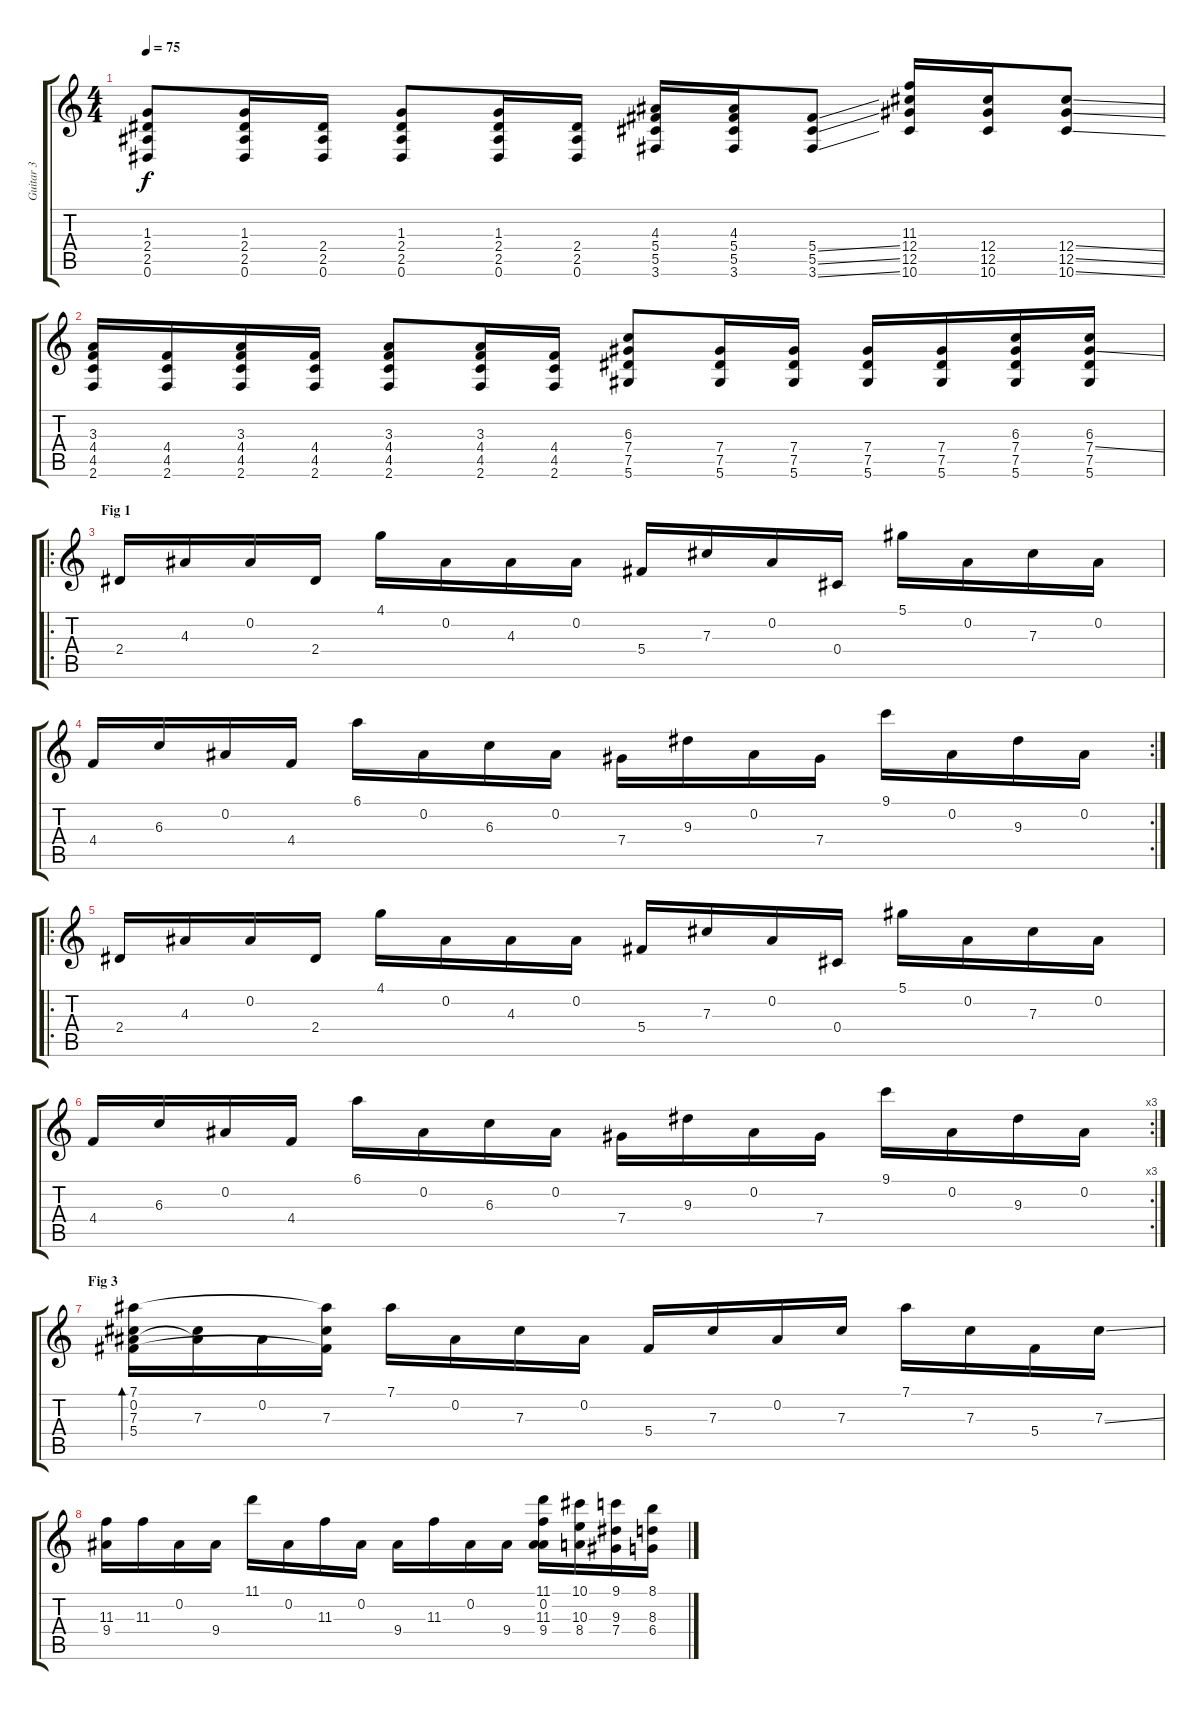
\track ("Guitar 3" "Guitar 3") {instrument overdrivenguitar}
\staff {score tabs}
\tuning (Eb4 Bb3 Gb3 Db3 Ab2 Eb2) {hide}
\ts (4 4)
\tempo 75
\clef g2
\ks c
(1.3 2.4 2.5 0.6).8{dy f} (1.3 2.4 2.5 0.6).16 (2.4 2.5 0.6).16 (1.3 2.4 2.5 0.6).8 (1.3 2.4 2.5 0.6).16 (2.4 2.5 0.6).16 (4.3 5.4 5.5 3.6).16 (4.3 5.4 5.5 3.6).16 (5.4{ss} 5.5{ss} 3.6{ss}).8 (11.3 12.4 12.5 10.6).16 (12.4 12.5 10.6).16 (12.4{ss} 12.5{ss} 10.6{ss}).8 |
(3.3 4.4 4.5 2.6).16 (4.4 4.5 2.6).16 (3.3 4.4 4.5 2.6).16 (4.4 4.5 2.6).16 (3.3 4.4 4.5 2.6).8 (3.3 4.4 4.5 2.6).16 (4.4 4.5 2.6).16 (6.3 7.4 7.5 5.6).8 (7.4 7.5 5.6).16 (7.4 7.5 5.6).16 (7.4 7.5 5.6).16 (7.4 7.5 5.6).16 (6.3 7.4 7.5 5.6).16 (6.3 7.4{ss} 7.5 5.6).16 |
\ro
\section ("" "Fig 1")
2.4.16 4.3.16 0.2.16 2.4.16 4.1.16 0.2.16 4.3.16 0.2.16 5.4.16 7.3.16 0.2.16 0.4.16 5.1.16 0.2.16 7.3.16 0.2.16 |
\rc 2
4.4.16 6.3.16 0.2.16 4.4.16 6.1.16 0.2.16 6.3.16 0.2.16 7.4.16 9.3.16 0.2.16 7.4.16 9.1.16 0.2.16 9.3.16 0.2.16 |
\ro
2.4.16 4.3.16 0.2.16 2.4.16 4.1.16 0.2.16 4.3.16 0.2.16 5.4.16 7.3.16 0.2.16 0.4.16 5.1.16 0.2.16 7.3.16 0.2.16 |
\rc 3
4.4.16 6.3.16 0.2.16 4.4.16 6.1.16 0.2.16 6.3.16 0.2.16 7.4.16 9.3.16 0.2.16 7.4.16 9.1.16 0.2.16 9.3.16 0.2.16 |
\section ("" "Fig 3")
(7.1 0.2 7.3 5.4).16{bd 480} (0.2{t} 7.3).16 0.2.16 (7.1{t} 7.3 5.4{t}).16 7.1.16 0.2.16 7.3.16 0.2.16 5.4.16 7.3.16 0.2.16 7.3.16 7.1.16 7.3.16 5.4.16 7.3{ss}.16 |
(11.3 9.4).16 11.3.16 0.2.16 9.4.16 11.1.16 0.2.16 11.3.16 0.2.16 9.4.16 11.3.16 0.2.16 9.4.16 (11.1 0.2 11.3 9.4).16 (10.1 10.3 8.4).16 (9.1 9.3 7.4).16 (8.1 8.3 6.4).16
